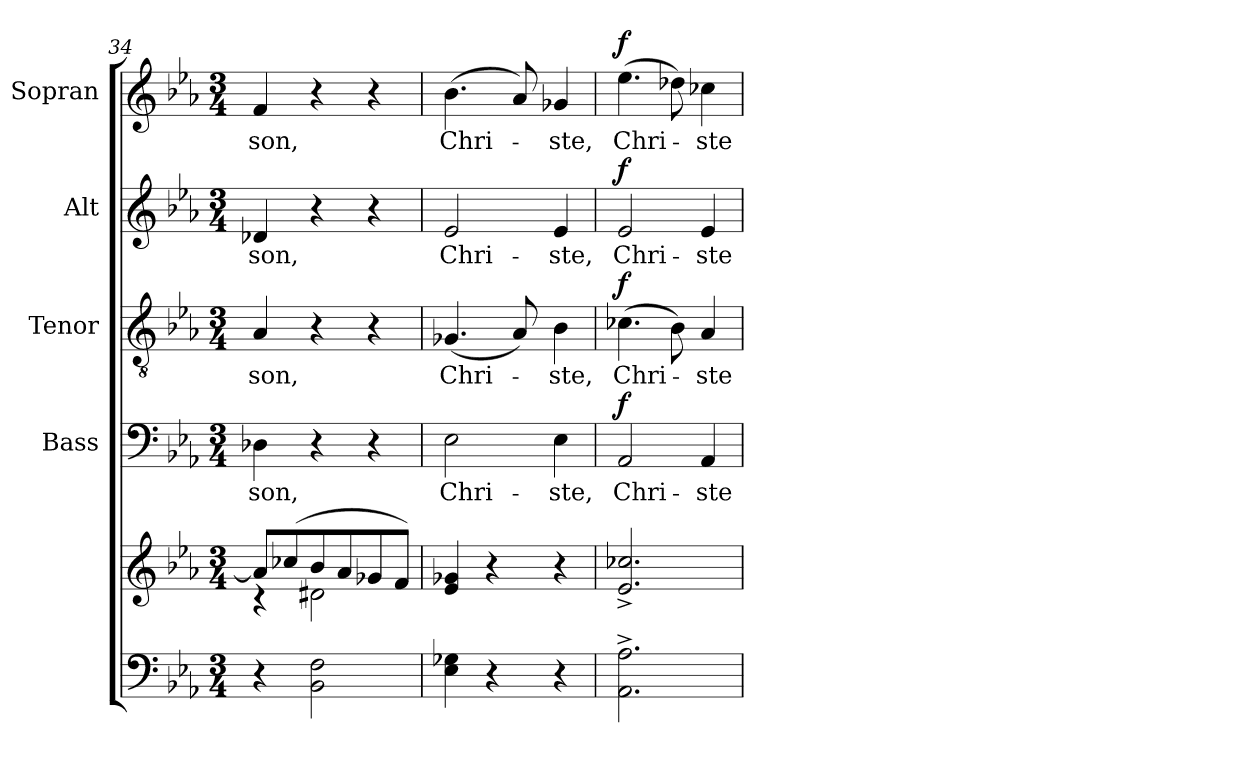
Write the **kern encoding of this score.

**kern	**kern	**kern	**text	**dynam	**kern	**text	**dynam	**kern	**text	**dynam	**kern	**text	**dynam
*part5	*part5	*part4	*part4	*part4	*part3	*part3	*part3	*part2	*part2	*part2	*part1	*part1	*part1
*staff6	*staff5	*staff4	*staff4	*staff4	*staff3	*staff3	*staff3	*staff2	*staff2	*staff2	*staff1	*staff1	*staff1
*	*	*I"Bass	*	*	*I"Tenor	*	*	*I"Alt	*	*	*I"Sopran	*	*
*	*	*I'B.	*	*	*I'T.	*	*	*I'A.	*	*	*I'S.	*	*
*clefF4	*clefG2	*clefF4	*	*	*clefGv2	*	*	*clefG2	*	*	*clefG2	*	*
*k[b-e-a-]	*k[b-e-a-]	*k[b-e-a-]	*	*	*k[b-e-a-]	*	*	*k[b-e-a-]	*	*	*k[b-e-a-]	*	*
*E-:	*E-:	*E-:	*	*	*E-:	*	*	*E-:	*	*	*E-:	*	*
*M3/4	*M3/4	*M3/4	*	*	*M3/4	*	*	*M3/4	*	*	*M3/4	*	*
=34	=34	=34	=34	=34	=34	=34	=34	=34	=34	=34	=34	=34	=34
*	*^	*	*	*	*	*	*	*	*	*	*	*	*
!	!	!	!	!LO:LY:b	!	!	!LO:LY:b	!	!	!LO:LY:b	!	!	!LO:LY:b	!
4r	8a-/L]	4rc	4D-X\	-son,	.	4A-/	-son,	.	4d-X/	-son,	.	4f/	-son,	.
.	(>8cc-X/	.	.	.	.	.	.	.	.	.	.	.	.	.
2BB-\ 2F\	8b-/	2d#X\	4r	.	.	4r	.	.	4r	.	.	4r	.	.
.	8a-/	.	.	.	.	.	.	.	.	.	.	.	.	.
.	8g-X/	.	4r	.	.	4r	.	.	4r	.	.	4r	.	.
.	8f/J)	.	.	.	.	.	.	.	.	.	.	.	.	.
*	*v	*v	*	*	*	*	*	*	*	*	*	*	*	*
=35	=35	=35	=35	=35	=35	=35	=35	=35	=35	=35	=35	=35	=35
!	!	!	!LO:LY:b	!	!	!LO:LY:b	!	!	!LO:LY:b	!	!	!LO:LY:b	!
4E-\ 4G-X\	4e-/ 4g-X/	2E-\	Chri-	.	(<4.G-X/	Chri-	.	2e-/	Chri-	.	(>4.b-\	Chri-	.
4r	4r	.	.	.	.	.	.	.	.	.	.	.	.
.	.	.	.	.	8A-/)	.	.	.	.	.	8a-/)	.	.
!	!	!	!LO:LY:b	!	!	!LO:LY:b	!	!	!LO:LY:b	!	!	!LO:LY:b	!
4r	4r	4E-\	-ste,	.	4B-\	-ste,	.	4e-/	-ste,	.	4g-X/	-ste,	.
=36	=36	=36	=36	=36	=36	=36	=36	=36	=36	=36	=36	=36	=36
!	!	!	!LO:LY:b	!LO:DY:a	!	!LO:LY:b	!LO:DY:a	!	!LO:LY:b	!LO:DY:a	!	!LO:LY:b	!LO:DY:a
2.AA-\^> 2.A-\^>	2.e-/^< 2.cc-X/^<	2AA-/	Chri-	f	(>4.c-X\	Chri-	f	2e-/	Chri-	f	(>4.ee-\	Chri-	f
.	.	.	.	.	8B-\)	.	.	.	.	.	8dd-X\)	.	.
!	!	!	!LO:LY:b	!	!	!LO:LY:b	!	!	!LO:LY:b	!	!	!LO:LY:b	!
.	.	4AA-/	-ste	.	4A-/	-ste	.	4e-/	-ste	.	4cc-X\	-ste	.
=	=	=	=	=	=	=	=	=	=	=	=	=	=
*-	*-	*-	*-	*-	*-	*-	*-	*-	*-	*-	*-	*-	*-
